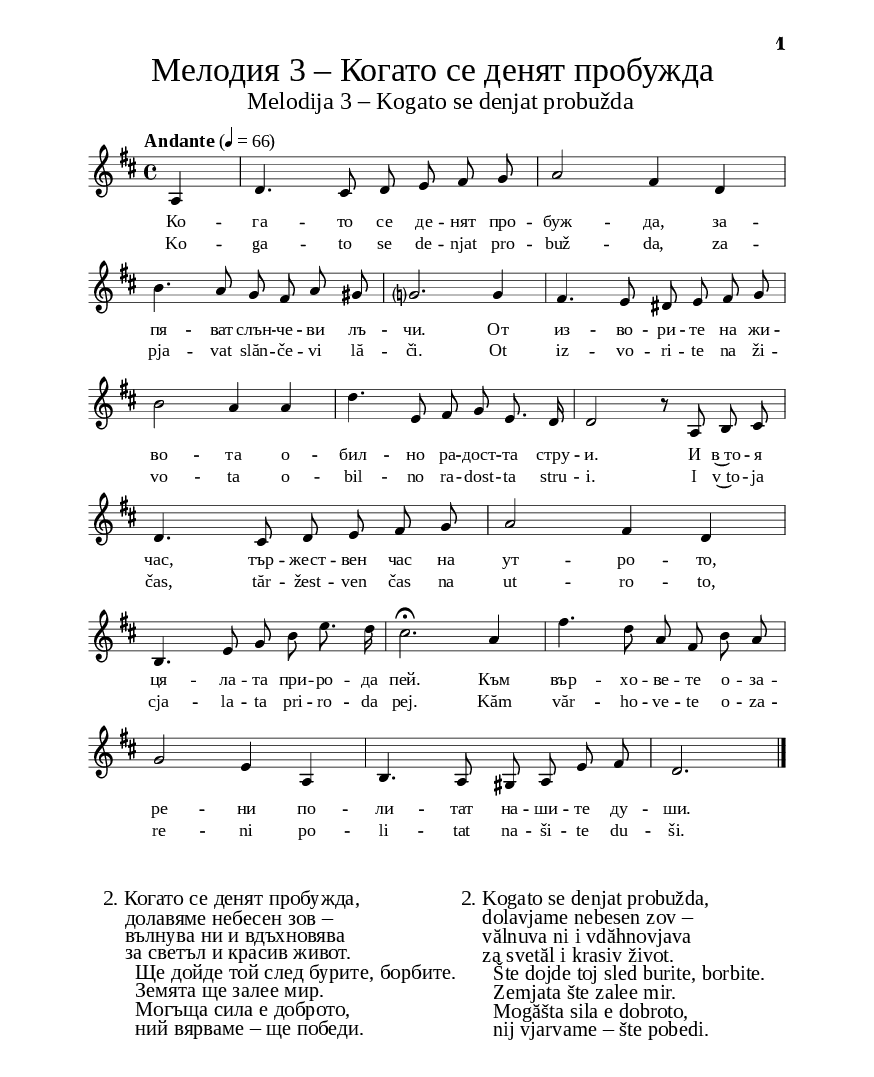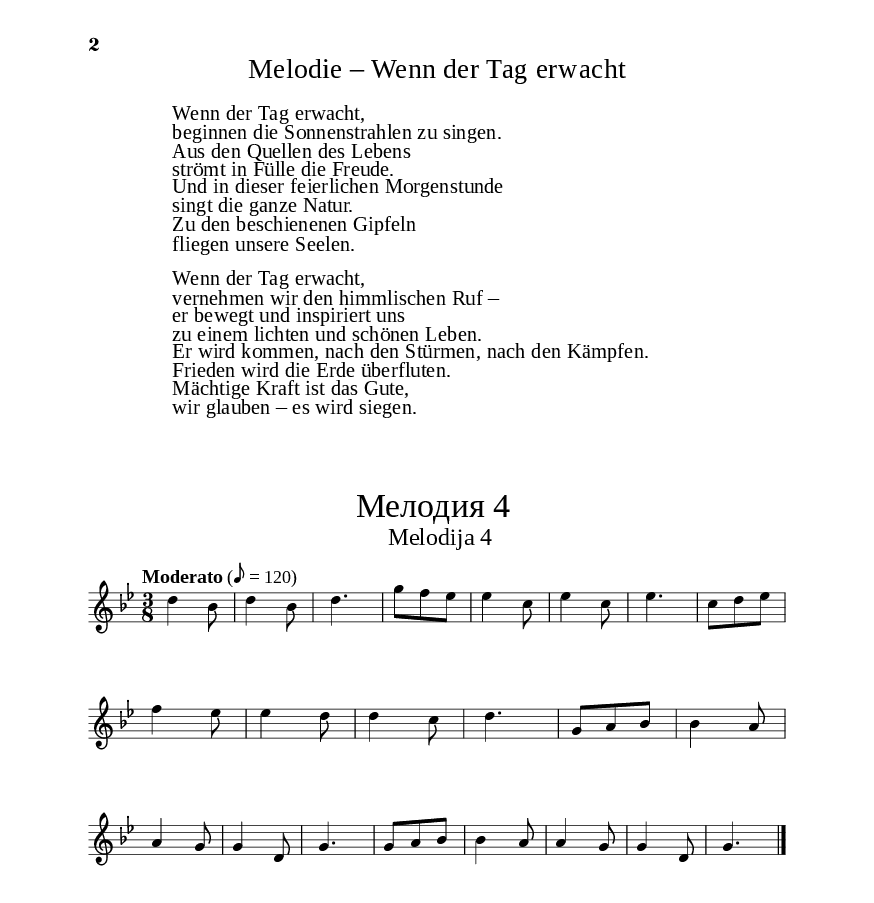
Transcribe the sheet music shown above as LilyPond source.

\version "2.24.3"

% include paper part and global functions
\include "include/globals.ily"

\bookpart {
  \label #'ref188
  \tocItem \markup "Мелодия 3 – Когато се денят – Melodija 3 – Kogato se denjat"
  \include "include/bookpart-paper.ily"
  \score {
    \include "include/score-layout.ily"

    \new Voice \relative c' {
      \clef treble
      \key d \major
      \time 4/4
      \tempoFunc "Andante" 4 "66"
      \autoBeamOff
      \partial 4
      a4 | d4. cis8 d8 e8 fis8 g8 | a2 fis4 d4 | \break

      b'4. a8 g fis a gis |g?2. g4 | fis4. e8 dis e fis g | \break

      b2 a4 a |d4. e,8 fis8 g8 e8. d16 | d2 r8 a8 b8 cis8 | \break

      d4. cis8 d e fis g | a2 fis4 d4 | \break

      b4. e8 g b e8. d16 | cis2.\fermata a4 | fis'4. d8 a fis b a \break |

      g2 e4 a,4 | b4. a8 gis a e'8 fis | d2 . \bar "|." \break
    }


    \addlyrics {
      Ко -- га -- то се де -- нят про -- буж -- да,
      за -- пя -- ват слън -- че -- ви лъ -- чи.
      От из -- во -- ри -- те на жи -- во -- та
      о -- бил -- но ра -- дост -- та стру -- и.
      И в~то -- я час, тър -- жест -- вен час на ут -- ро -- то,
      ця -- ла -- та при -- ро -- да пей.
      Към вър -- хо -- ве -- те о -- за -- ре -- ни
      по -- ли -- тат на -- ши -- те ду -- ши.}
      \addlyrics {
        Ko -- ga -- to se de -- njat pro -- buž -- da,
        za -- pja -- vat slăn -- če -- vi lă -- či.
        Ot iz -- vo -- ri -- te na ži -- vo -- ta
        o -- bil -- no ra -- dost -- ta stru -- i.
        I v~to -- ja čas, tăr -- žest -- ven čas na ut -- ro -- to,
        cja -- la -- ta pri -- ro -- da pej.
        Kăm văr -- ho -- ve -- te o -- za -- re -- ni
        po -- li -- tat na -- ši -- te du -- ši.}

        \header {
          title = \titleFunc "Мелодия 3 – Когато се денят пробужда "" Melodija 3 – Kogato se denjat probužda"
        }

        \midi{}

      } % score

      \markup \vspace #2

      \markup \abs-fontsize #10 {
        \hspace #2
        \override #`(baseline-skip . ,bgCoupletBaselineSkip)
        \column {
          \line {   2. Когато се денят пробужда,}
          \line {   "   " долавяме небесен зов – }
          \line {   "   " вълнува ни и вдъхновява}
          \line {   "   " за светъл и красив живот.}
          \line {   "     " Ще дойде той след бурите, борбите. }
          \line {   "     " Земята ще залее мир.}
          \line {   "     " Могъща сила е доброто,}
          \line {   "     " ний вярваме – ще победи.}
        }


        \override #`(baseline-skip . ,bgCoupletBaselineSkip)
        \column {
          \line {   2. Kogato se denjat probužda,}
          \line {   "   " dolavjame nebesen zov – }
          \line {   "   " vălnuva ni i vdăhnovjava}
          \line {   "   " za svetăl i krasiv život.}
          \line {   "     " Šte dojde toj sled burite, borbite. }
          \line {   "     " Zemjata šte zalee mir.}
          \line {   "     " Mogăšta sila e dobroto,}
          \line {   "     " nij vjarvame – šte pobedi.}
        } %column
      } % markup

      \pageBreak
      % include foreign translation(s) of the song
      \version "2.24.2"

\markup \fill-line { \fontsize #deTitleFontSize "Melodie – Wenn der Tag erwacht" }
\markup \null
\markup \null
\markup \fontsize #deCoupletFontSize {
  \hspace #10
  \override #`(baseline-skip . ,deCoupletBaselineSkip)

  \column {
    \line { " " }

    \line { " "Wenn der Tag erwacht, }

    \line { " "beginnen die Sonnenstrahlen zu singen.}

    \line { " "Aus den Quellen des Lebens}

    \line { " "strömt in Fülle die Freude. }

    \line { " "Und in dieser feierlichen Morgenstunde}

    \line { " "singt die ganze Natur.}

    \line { " "Zu den beschienenen Gipfeln}

    \line { " "fliegen unsere Seelen.}

    \line { " " }

    \line { " "Wenn der Tag erwacht,}

    \line { " "vernehmen wir den himmlischen Ruf – }

    \line { " "er bewegt und inspiriert uns}

    \line { " "zu einem lichten und schönen Leben.}

    \line { " "Er wird kommen, nach den Stürmen, nach den Kämpfen.}

    \line { " "Frieden wird die Erde überfluten.}

    \line { " "Mächtige Kraft ist das Gute, }

    \line { " "wir glauben –  es wird siegen. }

  }
}


      \markup \vspace #3


      \label #'ref189
      \tocItem \markup "Мелодия 4 – Melodija 4"
      \score {
        \include "include/score-layout.ily"

        \new Voice \absolute {
          \clef treble
          \key g \minor
          \time 3/8
          \tempoFunc "Moderato" 8 "120"
          d''4 bes'8 | % 2
          d''4 bes'8 | % 3
          d''4. | % 4
          g''8  f''8 es''8 | % 5
          es''4 c''8 | % 6
          es''4 c''8 | % 7
          es''4. | % 8
          c''8  d''8  es''8 \break | % 9
          f''4 es''8 |
          es''4 d''8 | % 11
          d''4 c''8 | % 12
          d''4. | % 13
          g'8  a'8 bes'8 | % 14
          bes'4  a'8 \break | % 15
          a'4  g'8 | % 16
          g'4  d'8 | % 17
          g'4. | % 18
          g'8 a'8 bes'8 | % 19
          bes'4  a'8 |
          a'4  g'8 | % 21
          g'4  d'8 | % 22
          g'4. \bar "|."
        }

        \addlyrics {
        }

        \header {
          title = \titleFunc "Мелодия 4 "" Melodija 4"
        }

        \midi{}

      } % score



    } % bookpart

    % Più mosso
    %
